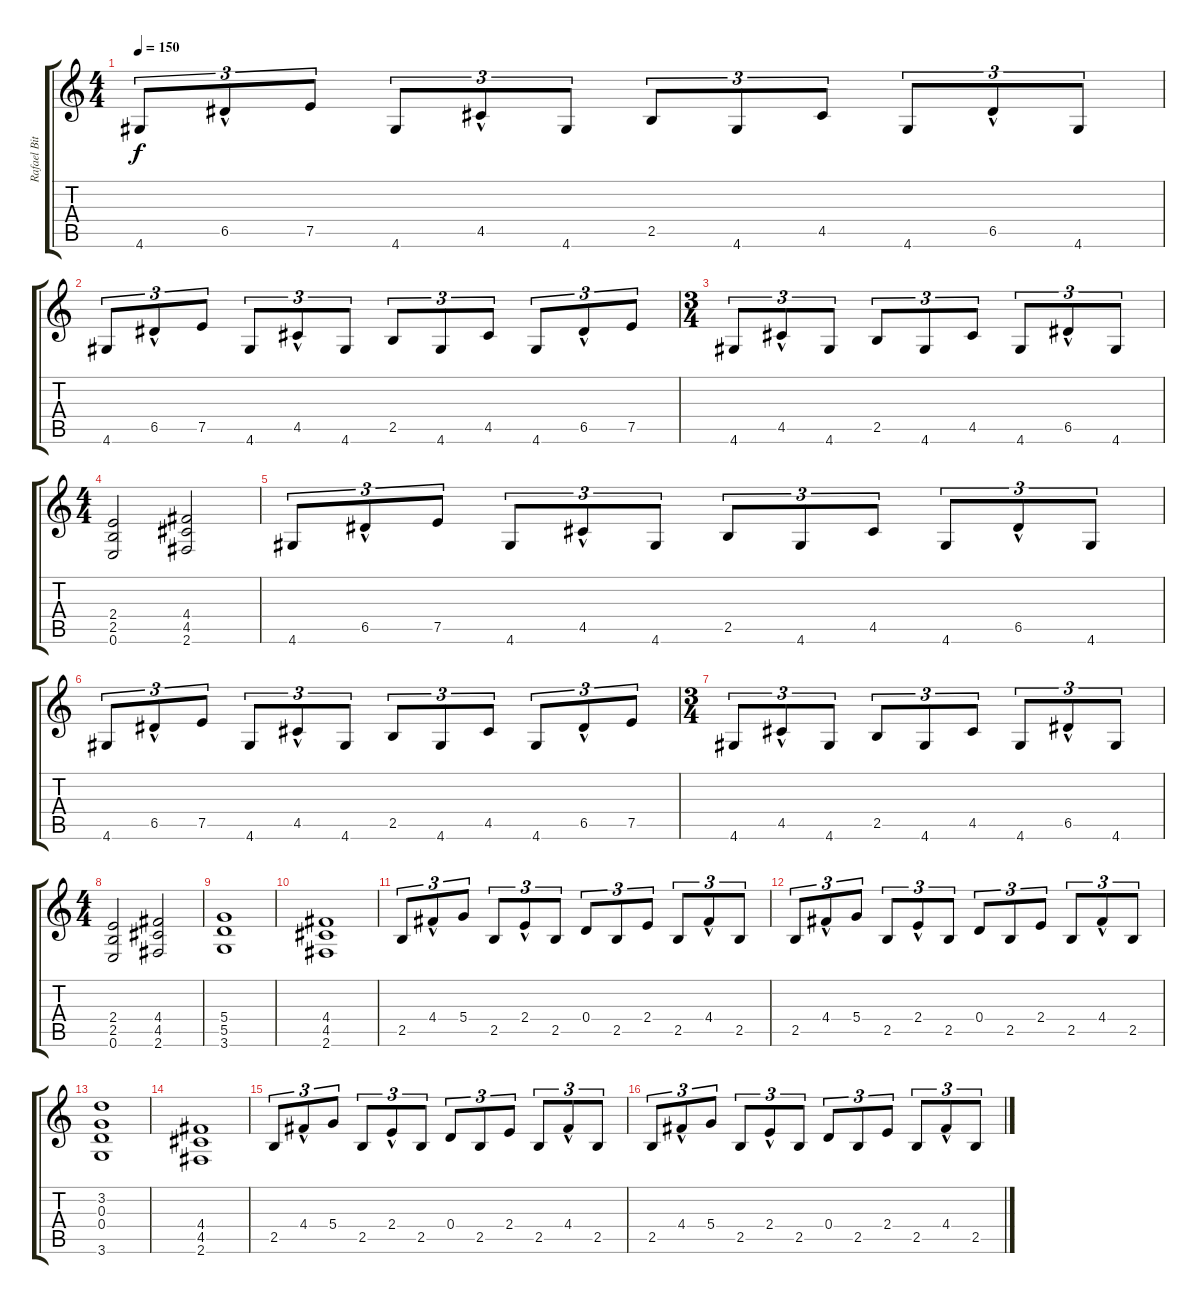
\track ("Rafael Bittencourt" "Rafael Bit") {instrument distortionguitar}
\staff {score tabs}
\tuning (E4 B3 G3 D3 A2 E2) {hide}
\ts (4 4)
\tempo 150
\clef g2
\ks c
4.6.8{tu (3 2) dy f} 6.5{hac}.8{tu (3 2)} 7.5.8{tu (3 2)} 4.6.8{tu (3 2)} 4.5{hac}.8{tu (3 2)} 4.6.8{tu (3 2)} 2.5.8{tu (3 2)} 4.6.8{tu (3 2)} 4.5.8{tu (3 2)} 4.6.8{tu (3 2)} 6.5{hac}.8{tu (3 2)} 4.6.8{tu (3 2)} |
4.6.8{tu (3 2)} 6.5{hac}.8{tu (3 2)} 7.5.8{tu (3 2)} 4.6.8{tu (3 2)} 4.5{hac}.8{tu (3 2)} 4.6.8{tu (3 2)} 2.5.8{tu (3 2)} 4.6.8{tu (3 2)} 4.5.8{tu (3 2)} 4.6.8{tu (3 2)} 6.5{hac}.8{tu (3 2)} 7.5.8{tu (3 2)} |
\ts (3 4)
4.6.8{tu (3 2)} 4.5{hac}.8{tu (3 2)} 4.6.8{tu (3 2)} 2.5.8{tu (3 2)} 4.6.8{tu (3 2)} 4.5.8{tu (3 2)} 4.6.8{tu (3 2)} 6.5{hac}.8{tu (3 2)} 4.6.8{tu (3 2)} |
\ts (4 4)
(2.4 2.5 0.6).2 (4.4 4.5 2.6).2 |
4.6.8{tu (3 2)} 6.5{hac}.8{tu (3 2)} 7.5.8{tu (3 2)} 4.6.8{tu (3 2)} 4.5{hac}.8{tu (3 2)} 4.6.8{tu (3 2)} 2.5.8{tu (3 2)} 4.6.8{tu (3 2)} 4.5.8{tu (3 2)} 4.6.8{tu (3 2)} 6.5{hac}.8{tu (3 2)} 4.6.8{tu (3 2)} |
4.6.8{tu (3 2)} 6.5{hac}.8{tu (3 2)} 7.5.8{tu (3 2)} 4.6.8{tu (3 2)} 4.5{hac}.8{tu (3 2)} 4.6.8{tu (3 2)} 2.5.8{tu (3 2)} 4.6.8{tu (3 2)} 4.5.8{tu (3 2)} 4.6.8{tu (3 2)} 6.5{hac}.8{tu (3 2)} 7.5.8{tu (3 2)} |
\ts (3 4)
4.6.8{tu (3 2)} 4.5{hac}.8{tu (3 2)} 4.6.8{tu (3 2)} 2.5.8{tu (3 2)} 4.6.8{tu (3 2)} 4.5.8{tu (3 2)} 4.6.8{tu (3 2)} 6.5{hac}.8{tu (3 2)} 4.6.8{tu (3 2)} |
\ts (4 4)
(2.4 2.5 0.6).2 (4.4 4.5 2.6).2 |
(5.4 5.5 3.6).1 |
(4.4 4.5 2.6).1 |
2.5.8{tu (3 2)} 4.4{hac}.8{tu (3 2)} 5.4.8{tu (3 2)} 2.5.8{tu (3 2)} 2.4{hac}.8{tu (3 2)} 2.5.8{tu (3 2)} 0.4.8{tu (3 2)} 2.5.8{tu (3 2)} 2.4.8{tu (3 2)} 2.5.8{tu (3 2)} 4.4{hac}.8{tu (3 2)} 2.5.8{tu (3 2)} |
2.5.8{tu (3 2)} 4.4{hac}.8{tu (3 2)} 5.4.8{tu (3 2)} 2.5.8{tu (3 2)} 2.4{hac}.8{tu (3 2)} 2.5.8{tu (3 2)} 0.4.8{tu (3 2)} 2.5.8{tu (3 2)} 2.4.8{tu (3 2)} 2.5.8{tu (3 2)} 4.4{hac}.8{tu (3 2)} 2.5.8{tu (3 2)} |
(3.2 0.3 0.4 3.6).1 |
(4.4 4.5 2.6).1 |
2.5.8{tu (3 2)} 4.4{hac}.8{tu (3 2)} 5.4.8{tu (3 2)} 2.5.8{tu (3 2)} 2.4{hac}.8{tu (3 2)} 2.5.8{tu (3 2)} 0.4.8{tu (3 2)} 2.5.8{tu (3 2)} 2.4.8{tu (3 2)} 2.5.8{tu (3 2)} 4.4{hac}.8{tu (3 2)} 2.5.8{tu (3 2)} |
2.5.8{tu (3 2)} 4.4{hac}.8{tu (3 2)} 5.4.8{tu (3 2)} 2.5.8{tu (3 2)} 2.4{hac}.8{tu (3 2)} 2.5.8{tu (3 2)} 0.4.8{tu (3 2)} 2.5.8{tu (3 2)} 2.4.8{tu (3 2)} 2.5.8{tu (3 2)} 4.4{hac}.8{tu (3 2)} 2.5.8{tu (3 2)}
